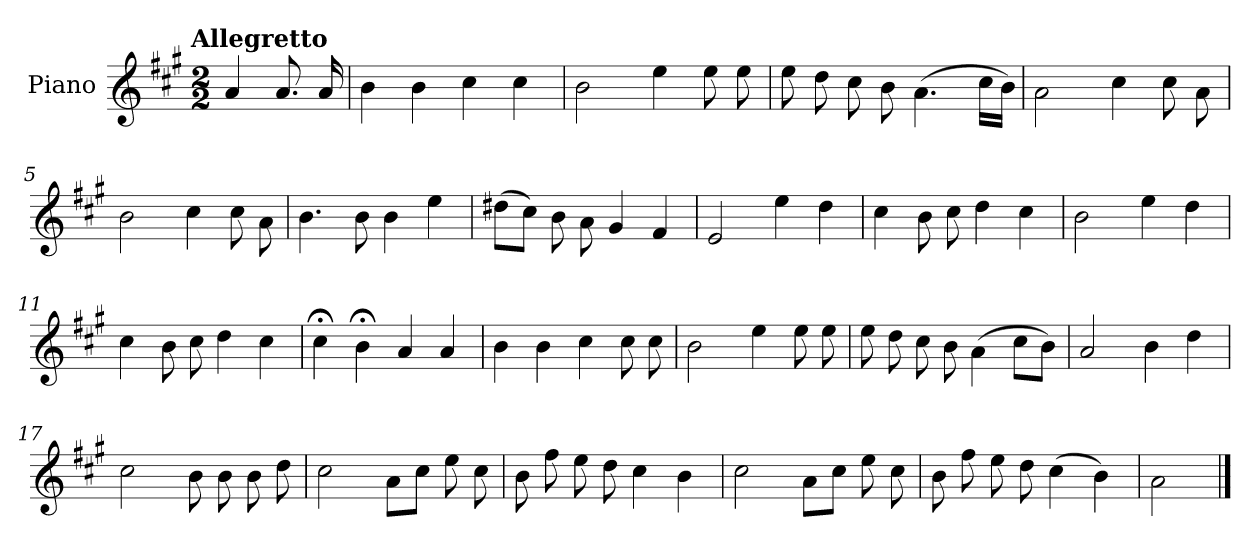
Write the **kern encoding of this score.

**kern
*part1
*staff1
*I"Piano
*I'Pno.
*clefG2
*k[f#c#g#]
!!LO:TX:omd:t=Allegretto
*M2/2
*MM116
=
4a/
8.a/
16a/
=1
4b\
4b\
4cc#\
4cc#\
=2
2b\
4ee\
8ee\
8ee\
=3
8ee\
8dd\
8cc#\
8b\
(>4.a\
16cc#\LL
16b\JJ)
!!LO:LB:g=z
=4
2a\
4cc#\
8cc#\
8a\
=5
2b\
4cc#\
8cc#\
8a\
=6
4.b\
8b\
4b\
4ee\
=7
(>8dd#X\L
8cc#\J)
8b\
8a\
4g#/
4f#/
=8
2e/
4ee\
4dd\
!!LO:LB:g=z
=9
4cc#\
8b\
8cc#\
4dd\
4cc#\
=10
2b\
4ee\
4dd\
=11
4cc#\
8b\
8cc#\
4dd\
4cc#\
=12
4cc#;<\
4b;<\
4a/
4a/
=13
4b\
4b\
4cc#\
8cc#\
8cc#\
!!LO:LB:g=z
=14
2b\
4ee\
8ee\
8ee\
=15
8ee\
8dd\
8cc#\
8b\
(>4a\
8cc#\L
8b\J)
=16
2a/
4b\
4dd\
=17
2cc#\
8b\
8b\
8b\
8dd\
!!LO:LB:g=z
=18
2cc#\
8a\L
8cc#\J
8ee\
8cc#\
=19
8b\
8ff#\
8ee\
8dd\
4cc#\
4b\
=20
2cc#\
8a\L
8cc#\J
8ee\
8cc#\
=21
8b\
8ff#\
8ee\
8dd\
(>4cc#\
4b\)
=22
2a\
==
*-
